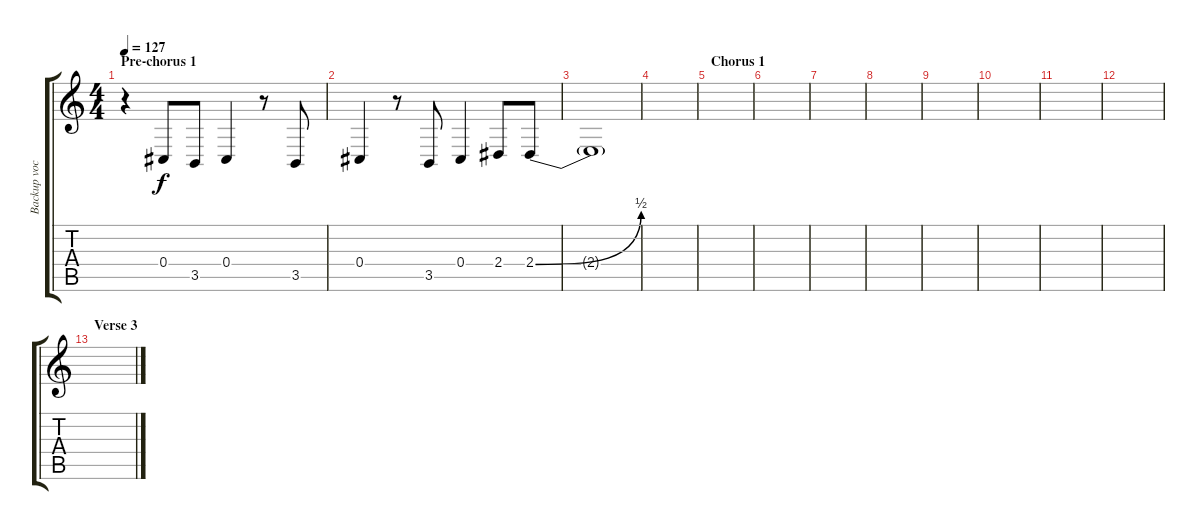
\track ("Backup vocal" "Backup voc") {instrument frenchhorn}
\staff {score tabs}
\tuning (Eb4 Bb3 Gb3 Db3 Ab2 Eb2) {hide}
\ts (4 4)
\section ("" "Pre-chorus 1")
\tempo 127
\clef g2
\ks c
r.4{dy f} 0.4.8 3.5.8 0.4.4 r.8 3.5.8 |
0.4.4 r.8 3.5.8 0.4.4 2.4.8 2.4{be (bend 0 0 60 2)}.8 |
2.4{t}.1 |
|
\section ("" "Chorus 1")
|
|
|
|
|
|
|
|
\section ("" "Verse 3")
